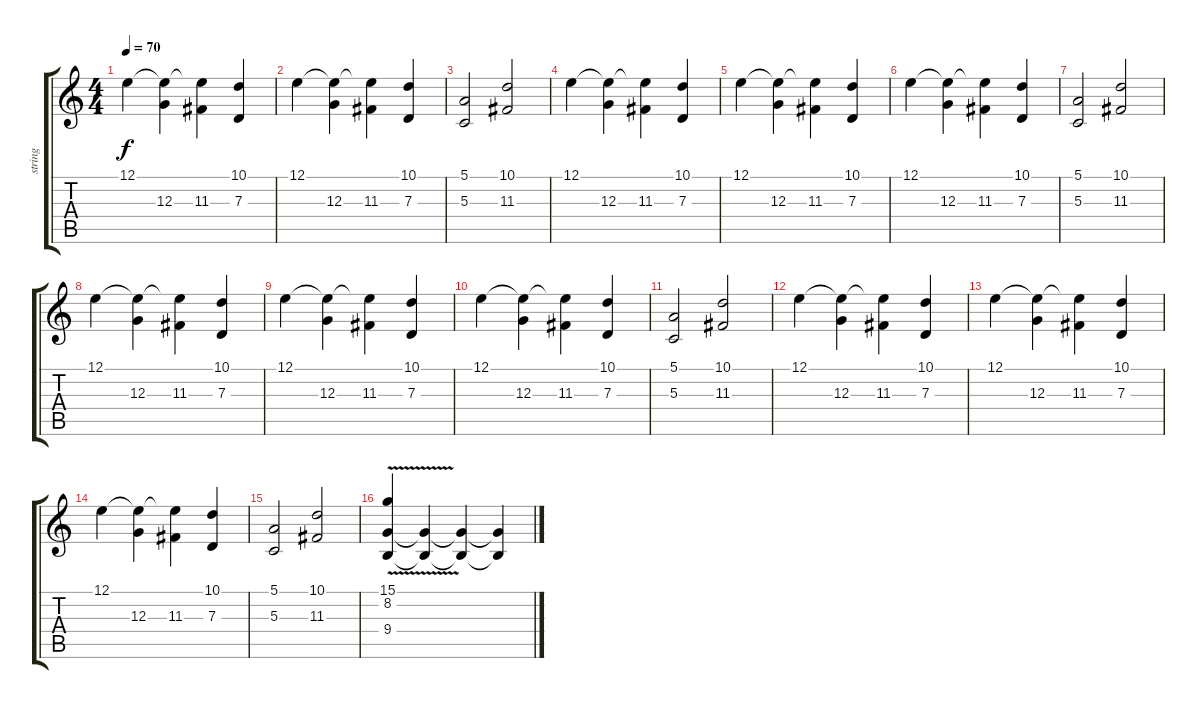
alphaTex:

\track ("string" "string") {instrument stringensemble2}
\staff {score tabs}
\tuning (E4 B3 G3 D3 A2 E2) {hide}
\ts (4 4)
\tempo 70
\clef g2
\ks c
12.1.4{dy f} (12.1{t} 12.3).4 (12.1{t} 11.3).4 (10.1 7.3).4 |
12.1.4 (12.1{t} 12.3).4 (12.1{t} 11.3).4 (10.1 7.3).4 |
(5.1 5.3).2 (10.1 11.3).2 |
12.1.4 (12.1{t} 12.3).4 (12.1{t} 11.3).4 (10.1 7.3).4 |
12.1.4 (12.1{t} 12.3).4 (12.1{t} 11.3).4 (10.1 7.3).4 |
12.1.4 (12.1{t} 12.3).4 (12.1{t} 11.3).4 (10.1 7.3).4 |
(5.1 5.3).2 (10.1 11.3).2 |
12.1.4 (12.1{t} 12.3).4 (12.1{t} 11.3).4 (10.1 7.3).4 |
12.1.4 (12.1{t} 12.3).4 (12.1{t} 11.3).4 (10.1 7.3).4 |
12.1.4 (12.1{t} 12.3).4 (12.1{t} 11.3).4 (10.1 7.3).4 |
(5.1 5.3).2 (10.1 11.3).2 |
12.1.4 (12.1{t} 12.3).4 (12.1{t} 11.3).4 (10.1 7.3).4 |
12.1.4 (12.1{t} 12.3).4 (12.1{t} 11.3).4 (10.1 7.3).4 |
12.1.4 (12.1{t} 12.3).4 (12.1{t} 11.3).4 (10.1 7.3).4 |
(5.1 5.3).2 (10.1 11.3).2 |
(15.1{v} 8.2{v} 9.4{v}).4 (8.2{t} 9.4{t}).4{volume 10} (8.2{t} 9.4{t}).4{volume 8} (8.2{t} 9.4{t}).4{volume 6}
